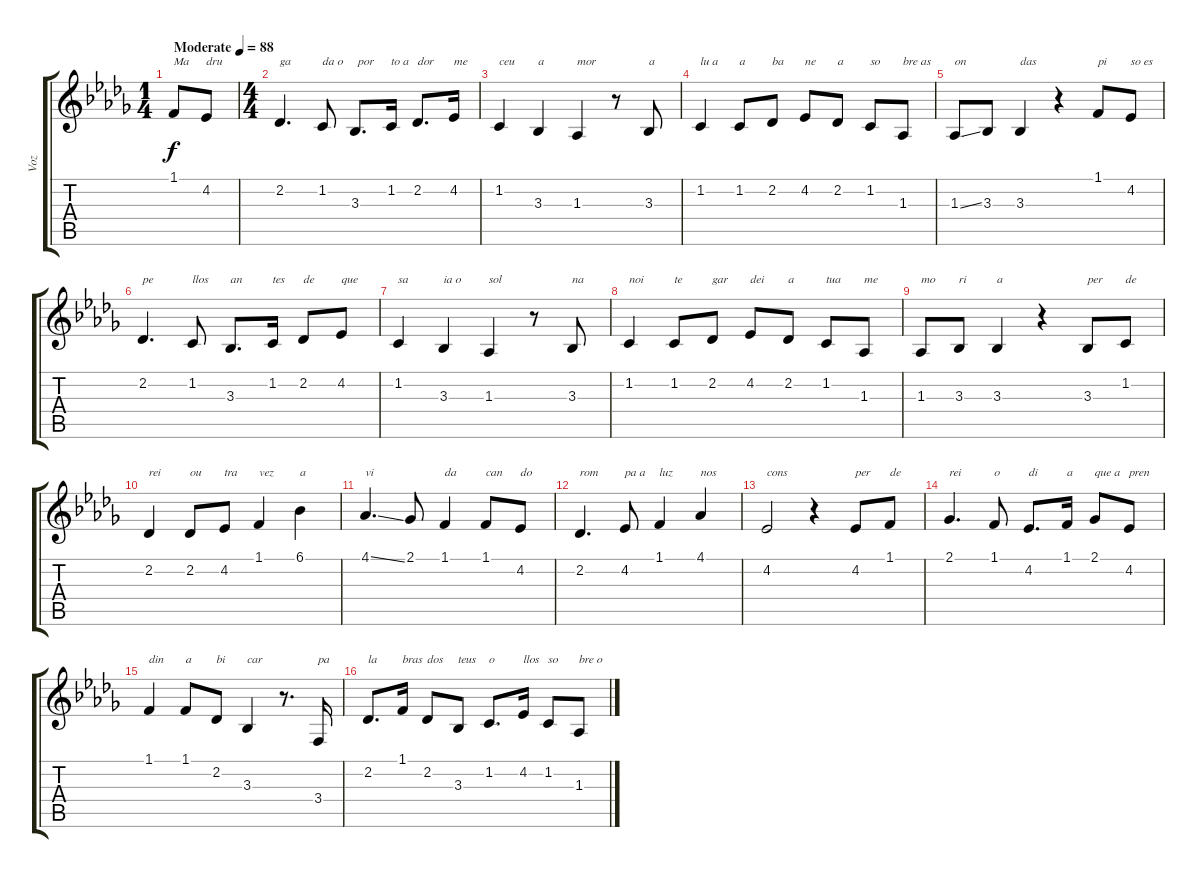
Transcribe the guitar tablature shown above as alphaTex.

\track ("Voz" "Voz") {instrument choiraahs}
\staff {score tabs}
\tuning (E4 B3 G3 D3 A2 E2) {hide}
\ts (1 4)
\tempo (88 "Moderate")
\clef g2
\ks db
1.1.8{txt "Ma" dy f instrument choiraahs} 4.2.8{txt "dru"} |
\ts (4 4)
2.2.4{d txt "ga"} 1.2.8{txt "da o"} 3.3.8{d txt " por"} 1.2.16{txt "to a"} 2.2.8{d txt "dor"} 4.2.16{txt "me"} |
1.2.4{txt "ceu"} 3.3.4{txt "a"} 1.3.4{txt "mor"} r.8 3.3.8{txt "a"} |
1.2.4{txt "lu a"} 1.2.8{txt "a"} 2.2.8{txt "ba"} 4.2.8{txt "ne"} 2.2.8{txt "a"} 1.2.8{txt "so"} 1.3.8{txt "bre as"} |
1.3{ss}.8{txt "on"} 3.3.8 3.3.4{txt "das"} r.4 1.1.8{txt "pi"} 4.2.8{txt "so es"} |
2.2.4{d txt "pe"} 1.2.8{txt "llos"} 3.3.8{d txt "an"} 1.2.16{txt "tes"} 2.2.8{txt "de"} 4.2.8{txt "que"} |
1.2.4{txt "sa"} 3.3.4{txt "ia o"} 1.3.4{txt "sol"} r.8 3.3.8{txt "na"} |
1.2.4{txt "noi"} 1.2.8{txt "te"} 2.2.8{txt "gar"} 4.2.8{txt "dei"} 2.2.8{txt "a"} 1.2.8{txt "tua"} 1.3.8{txt "me"} |
1.3.8{txt "mo"} 3.3.8{txt "ri"} 3.3.4{txt "a"} r.4 3.3.8{txt "per"} 1.2.8{txt "de"} |
2.2.4{txt "rei"} 2.2.8{txt "ou"} 4.2.8{txt "tra"} 1.1.4{txt "vez"} 6.1.4{txt "a"} |
4.1{ss}.4{d txt "vi"} 2.1.8 1.1.4{txt "da"} 1.1.8{txt "can"} 4.2.8{txt "do"} |
2.2.4{d txt "rom"} 4.2.8{txt "pa a"} 1.1.4{txt "luz"} 4.1.4{txt "nos"} |
4.2.2{txt "cons"} r.4 4.2.8{txt "per"} 1.1.8{txt "de"} |
2.1.4{d txt "rei"} 1.1.8{txt "o"} 4.2.8{d txt "di"} 1.1.16{txt "a"} 2.1.8{txt "que a"} 4.2.8{txt "pren"} |
1.1.4{txt "din"} 1.1.8{txt "a"} 2.2.8{txt "bi"} 3.3.4{txt "car"} r.8{d} 3.4.16{txt "pa"} |
2.2.8{d txt "la"} 1.1.16{txt "bras"} 2.2.8{txt "dos"} 3.3.8{txt "teus"} 1.2.8{d txt "o"} 4.2.16{txt "llos"} 1.2.8{txt "so"} 1.3.8{txt "bre o"}
